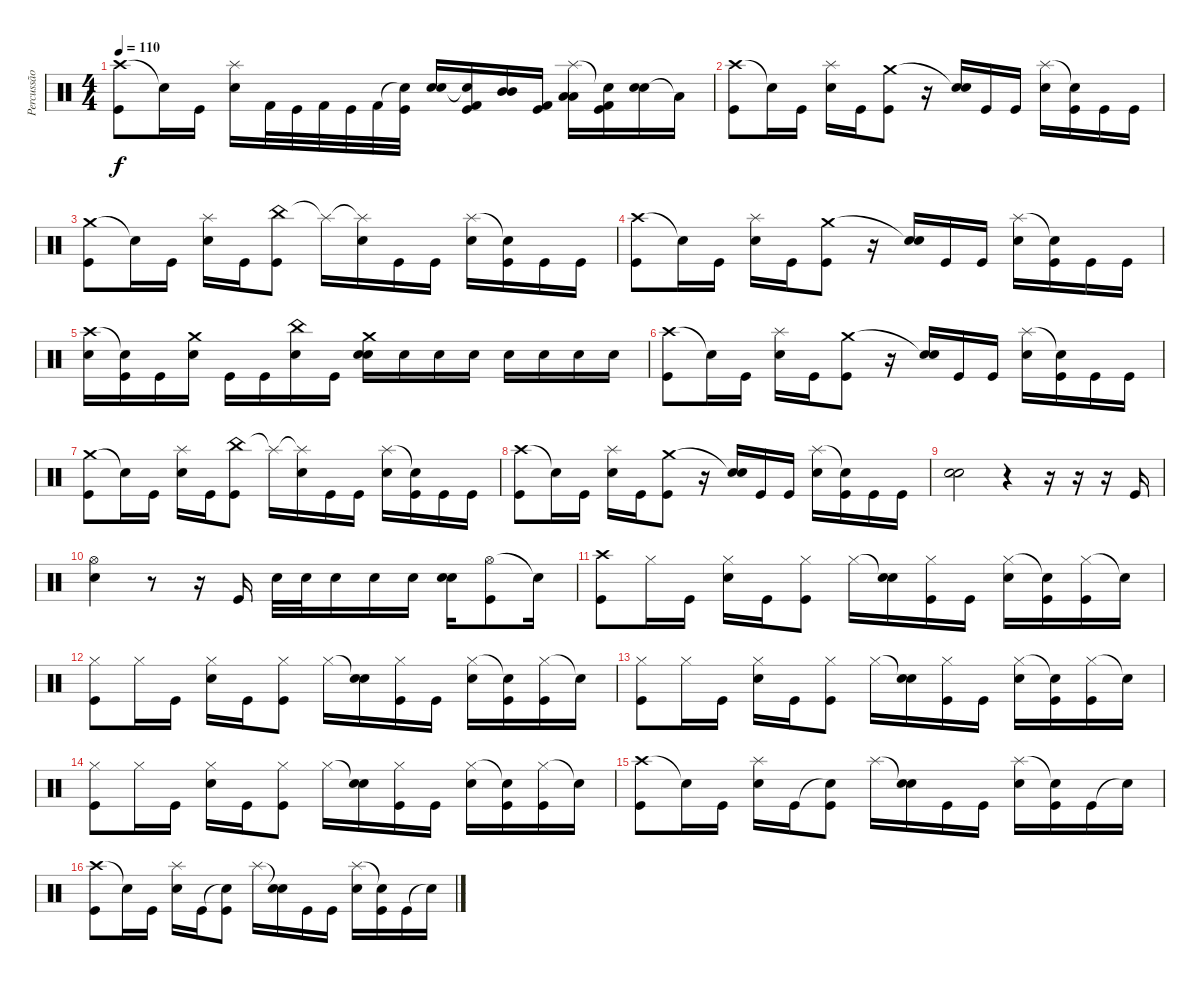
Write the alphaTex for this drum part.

\track ("Percussão" "Percussão") {instrument percussion}
\staff {score}
\articulation defaults
\ts (4 4)
\tempo 110
\clef neutral
\ks c
("Crash high (hit)" "Kick (hit)").8{dy f} "Snare (hit)"{t}.16 "Kick (hit)".16 ("Splash (hit)" "Electric Snare (hit)").16 "Kick (hit) 2".32 "Kick (hit)".32 "Kick (hit) 2".32 "Kick (hit)".32 "Kick (hit) 2".32 ("Snare (hit)"{t} "Kick (hit)").32 ("Electric Snare (hit)" "Electric Snare (hit)").16{bd 480} ("Snare (hit)"{t} "Kick (hit)" "Kick (hit) 2").16 ("Mid Tom (hit)" "Mid Tom (hit)").16 ("Kick (hit)" "Kick (hit) 2").16 ("Splash (hit)" "Low Tom (hit)" "Low Tom (hit)").16 ("Snare (hit)"{t} "Kick (hit)" "Kick (hit) 2").16 ("Electric Snare (hit)" "Electric Snare (hit)").16{bd 480} "Low Tom (hit)"{t}.16 |
("Crash high (hit)" "Kick (hit)").8 "Snare (hit)"{t}.16 "Kick (hit)".16 ("Splash (hit)" "Electric Snare (hit)").16 "Kick (hit)".16 ("Crash medium (hit)" "Kick (hit)").8 r.16 ("Snare (hit)"{t} "Electric Snare (hit)").16 "Kick (hit)".16 "Kick (hit)".16 ("Splash (hit)" "Electric Snare (hit)").16 ("Snare (hit)"{t} "Kick (hit)").16 "Kick (hit)".16 "Kick (hit)".16 |
("Crash medium (hit)" "Kick (hit)").8 "Snare (hit)"{t}.16 "Kick (hit)".16 ("Splash (hit)" "Electric Snare (hit)").16 "Kick (hit)".16 ("China (hit)" "Kick (hit)").8 "Splash (hit)"{t}.16 ("Splash (hit)"{t} "Electric Snare (hit)").16 "Kick (hit)".16 "Kick (hit)".16 ("Splash (hit)" "Electric Snare (hit)").16 ("Snare (hit)"{t} "Kick (hit)").16 "Kick (hit)".16 "Kick (hit)".16 |
("Crash high (hit)" "Kick (hit)").8 "Snare (hit)"{t}.16 "Kick (hit)".16 ("Splash (hit)" "Electric Snare (hit)").16 "Kick (hit)".16 ("Crash medium (hit)" "Kick (hit)").8 r.16 ("Snare (hit)"{t} "Electric Snare (hit)").16 "Kick (hit)".16 "Kick (hit)".16 ("Splash (hit)" "Electric Snare (hit)").16 ("Snare (hit)"{t} "Kick (hit)").16 "Kick (hit)".16 "Kick (hit)".16 |
("Crash high (hit)" "Electric Snare (hit)").16 ("Snare (hit)"{t} "Kick (hit)").16 "Kick (hit)".16 ("Crash medium (hit)" "Electric Snare (hit)").16 "Kick (hit)".16 "Kick (hit)".16 ("China (hit)" "Electric Snare (hit)").16 "Kick (hit)".16 ("Electric Snare (hit)" "Crash medium (hit)" "Electric Snare (hit)").16{bu 480} "Electric Snare (hit)".16 "Electric Snare (hit)".16 "Electric Snare (hit)".16 "Electric Snare (hit)".16 "Electric Snare (hit)".16 "Electric Snare (hit)".16 "Electric Snare (hit)".16 |
("Crash high (hit)" "Kick (hit)").8 "Snare (hit)"{t}.16 "Kick (hit)".16 ("Splash (hit)" "Electric Snare (hit)").16 "Kick (hit)".16 ("Crash medium (hit)" "Kick (hit)").8 r.16 ("Snare (hit)"{t} "Electric Snare (hit)").16 "Kick (hit)".16 "Kick (hit)".16 ("Splash (hit)" "Electric Snare (hit)").16 ("Snare (hit)"{t} "Kick (hit)").16 "Kick (hit)".16 "Kick (hit)".16 |
("Crash medium (hit)" "Kick (hit)").8 "Snare (hit)"{t}.16 "Kick (hit)".16 ("Splash (hit)" "Electric Snare (hit)").16 "Kick (hit)".16 ("China (hit)" "Kick (hit)").8 "Splash (hit)"{t}.16 ("Splash (hit)"{t} "Electric Snare (hit)").16 "Kick (hit)".16 "Kick (hit)".16 ("Splash (hit)" "Electric Snare (hit)").16 ("Snare (hit)"{t} "Kick (hit)").16 "Kick (hit)".16 "Kick (hit)".16 |
("Crash high (hit)" "Kick (hit)").8 "Snare (hit)"{t}.16 "Kick (hit)".16 ("Splash (hit)" "Electric Snare (hit)").16 "Kick (hit)".16 ("Crash medium (hit)" "Kick (hit)").8 r.16 ("Snare (hit)"{t} "Electric Snare (hit)").16 "Kick (hit)".16 "Kick (hit)".16 ("Splash (hit)" "Electric Snare (hit)").16 ("Snare (hit)"{t} "Kick (hit)").16 "Kick (hit)".16 "Kick (hit)".16 |
("Electric Snare (hit)" "Electric Snare (hit)").2 r.4 r.16 r.16 r.16 "Kick (hit)".16 |
("Hi-Hat (open)" "Electric Snare (hit)").4 r.8 r.16 "Kick (hit)".16 "Electric Snare (hit)".32 "Electric Snare (hit)".32 "Electric Snare (hit)".16 "Electric Snare (hit)".16 "Electric Snare (hit)".16 ("Electric Snare (hit)" "Electric Snare (hit)").16{bd 480} ("Hi-Hat (open)" "Kick (hit)").8 "Snare (hit)"{t}.16 |
("Crash high (hit)" "Kick (hit)").8 "Hi-Hat (closed)".16 "Kick (hit)".16 ("Hi-Hat (closed)" "Electric Snare (hit)").16 "Kick (hit)".16 ("Hi-Hat (closed)" "Kick (hit)").8 "Hi-Hat (closed)".16 ("Snare (hit)"{t} "Electric Snare (hit)").16 ("Hi-Hat (closed)" "Kick (hit)").16 "Kick (hit)".16 ("Hi-Hat (closed)" "Electric Snare (hit)").16 ("Snare (hit)"{t} "Kick (hit)").16 ("Hi-Hat (closed)" "Kick (hit)").16 "Snare (hit)"{t}.16 |
("Hi-Hat (closed)" "Kick (hit)").8 "Hi-Hat (closed)".16 "Kick (hit)".16 ("Hi-Hat (closed)" "Electric Snare (hit)").16 "Kick (hit)".16 ("Hi-Hat (closed)" "Kick (hit)").8 "Hi-Hat (closed)".16 ("Snare (hit)"{t} "Electric Snare (hit)").16 ("Hi-Hat (closed)" "Kick (hit)").16 "Kick (hit)".16 ("Hi-Hat (closed)" "Electric Snare (hit)").16 ("Snare (hit)"{t} "Kick (hit)").16 ("Hi-Hat (closed)" "Kick (hit)").16 "Snare (hit)"{t}.16 |
("Hi-Hat (closed)" "Kick (hit)").8 "Hi-Hat (closed)".16 "Kick (hit)".16 ("Hi-Hat (closed)" "Electric Snare (hit)").16 "Kick (hit)".16 ("Hi-Hat (closed)" "Kick (hit)").8 "Hi-Hat (closed)".16 ("Snare (hit)"{t} "Electric Snare (hit)").16 ("Hi-Hat (closed)" "Kick (hit)").16 "Kick (hit)".16 ("Hi-Hat (closed)" "Electric Snare (hit)").16 ("Snare (hit)"{t} "Kick (hit)").16 ("Hi-Hat (closed)" "Kick (hit)").16 "Snare (hit)"{t}.16 |
("Hi-Hat (closed)" "Kick (hit)").8 "Hi-Hat (closed)".16 "Kick (hit)".16 ("Hi-Hat (closed)" "Electric Snare (hit)").16 "Kick (hit)".16 ("Hi-Hat (closed)" "Kick (hit)").8 "Hi-Hat (closed)".16 ("Snare (hit)"{t} "Electric Snare (hit)").16 ("Hi-Hat (closed)" "Kick (hit)").16 "Kick (hit)".16 ("Hi-Hat (closed)" "Electric Snare (hit)").16 ("Snare (hit)"{t} "Kick (hit)").16 ("Hi-Hat (closed)" "Kick (hit)").16 "Snare (hit)"{t}.16 |
("Crash high (hit)" "Kick (hit)").8 "Snare (hit)"{t}.16 "Kick (hit)".16 ("Splash (hit)" "Electric Snare (hit)").16 "Kick (hit)".16 ("Snare (hit)"{t} "Kick (hit)").8 "Splash (hit)".16 ("Snare (hit)"{t} "Electric Snare (hit)").16 "Kick (hit)".16 "Kick (hit)".16 ("Splash (hit)" "Electric Snare (hit)").16 ("Snare (hit)"{t} "Kick (hit)").16 "Kick (hit)".16 "Snare (hit)"{t}.16 |
("Crash high (hit)" "Kick (hit)").8 "Snare (hit)"{t}.16 "Kick (hit)".16 ("Splash (hit)" "Electric Snare (hit)").16 "Kick (hit)".16 ("Snare (hit)"{t} "Kick (hit)").8 "Splash (hit)".16 ("Snare (hit)"{t} "Electric Snare (hit)").16 "Kick (hit)".16 "Kick (hit)".16 ("Splash (hit)" "Electric Snare (hit)").16 ("Snare (hit)"{t} "Kick (hit)").16 "Kick (hit)".16 "Snare (hit)"{t}.16
